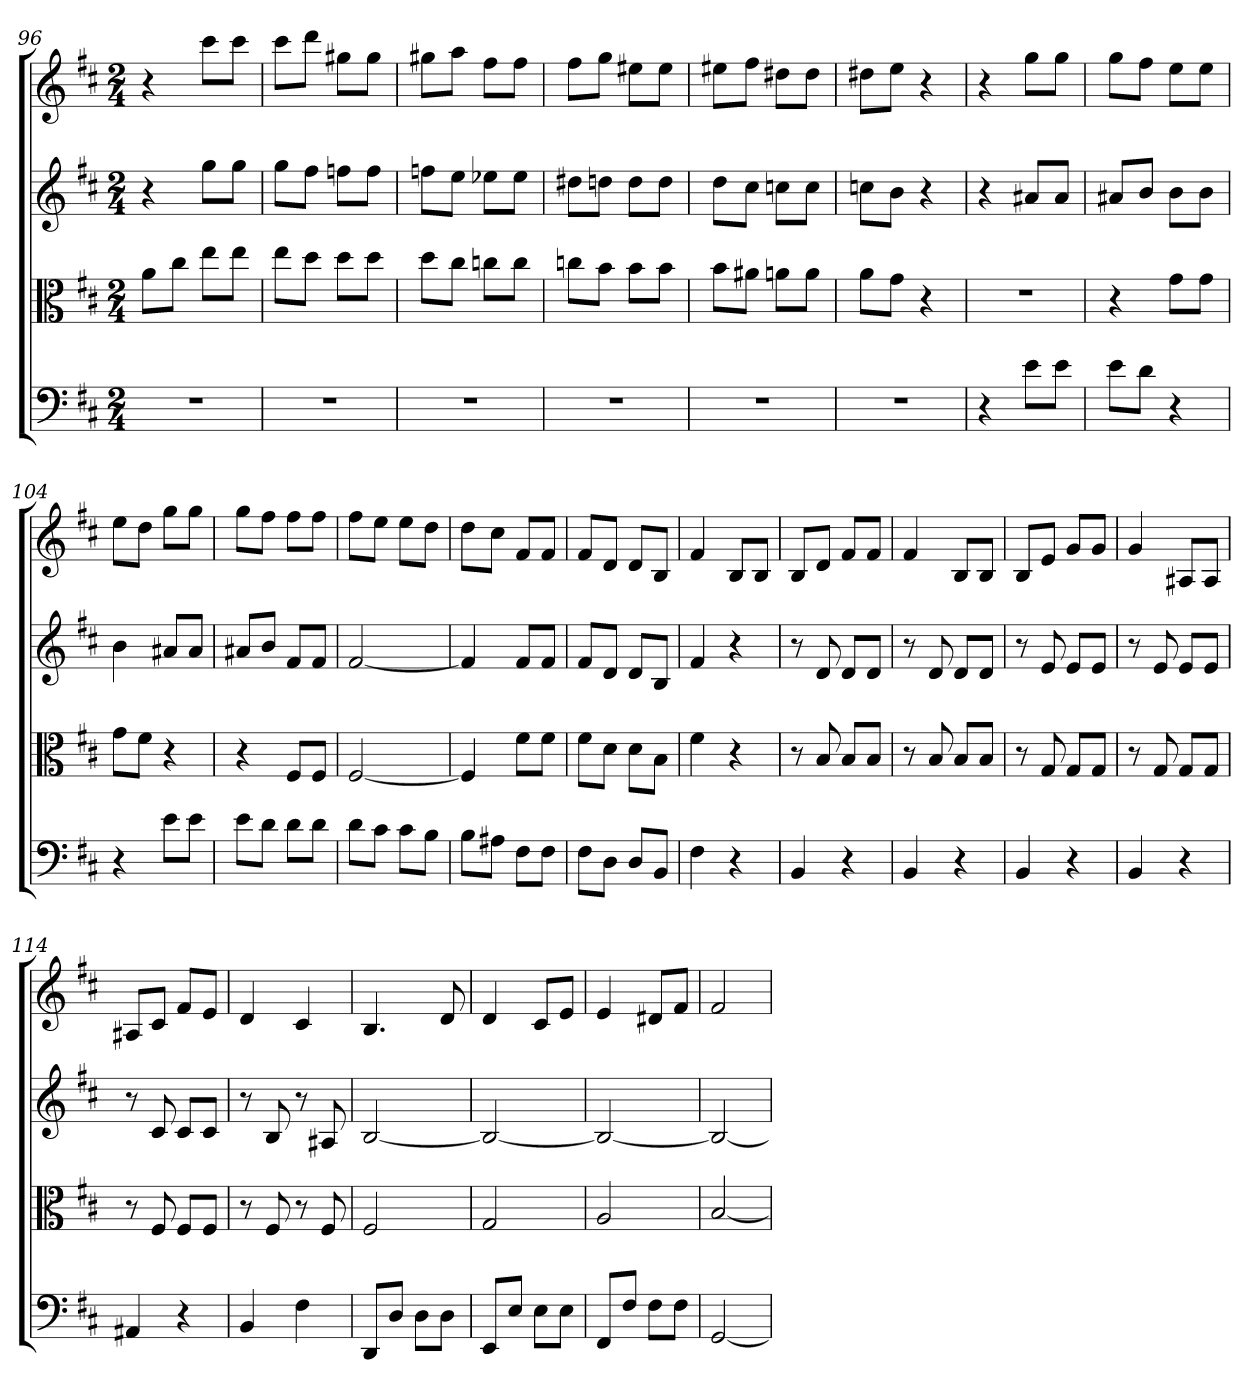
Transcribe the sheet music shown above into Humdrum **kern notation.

**kern	**kern	**kern	**kern
*part4	*part3	*part2	*part1
*staff4	*staff3	*staff2	*staff1
*clefF4	*clefC3	*	*
*k[f#c#]	*k[f#c#]	*k[f#c#]	*k[f#c#]
*b:	*b:	*b:	*b:
*M2/4	*M2/4	*M2/4	*M2/4
=96	=96	=96	=96
2r	8a\L	4r	4r
.	8cc#\J	.	.
.	8ee\L	8ggL	8ccc#L
.	8ee\J	8ggJ	8ccc#J
=97	=97	=97	=97
2r	8ee\L	8ggL	8ccc#L
.	8dd\J	8ff#J	8dddJ
.	8dd\L	8ffnL	8gg#XL
.	8dd\J	8ffJ	8gg#J
=98	=98	=98	=98
2r	8dd\L	8ffnL	8gg#XL
.	8cc#\J	8eeJ	8aaJ
.	8ccn\L	8ee-XL	8ff#L
.	8cc\J	8ee-J	8ff#J
=99	=99	=99	=99
2r	8ccn\L	8dd#XL	8ff#L
.	8b\J	8ddnJ	8ggJ
.	8b\L	8ddL	8ee#XL
.	8b\J	8ddJ	8ee#J
=100	=100	=100	=100
2r	8b\L	8ddL	8ee#XL
.	8a#X\J	8cc#J	8ff#J
.	8an\L	8ccnL	8dd#XL
.	8a\J	8ccJ	8dd#J
=101	=101	=101	=101
2r	8a\L	8ccnL	8dd#XL
.	8g\J	8bJ	8eeJ
.	4r	4r	4r
=102	=102	=102	=102
4r	2r	4r	4r
8e\L	.	8a#XL	8ggL
8e\J	.	8a#J	8ggJ
=103	=103	=103	=103
8e\L	4r	8a#XL	8ggL
8d\J	.	8bJ	8ff#J
4r	8g\L	8bL	8eeL
.	8g\J	8bJ	8eeJ
=104	=104	=104	=104
4r	8g\L	4b	8eeL
.	8f#\J	.	8ddJ
8e\L	4r	8a#XL	8ggL
8e\J	.	8a#J	8ggJ
=105	=105	=105	=105
8e\L	4r	8a#XL	8ggL
8d\J	.	8bJ	8ff#J
8d\L	8F#/L	8f#L	8ff#L
8d\J	8F#/J	8f#J	8ff#J
=106	=106	=106	=106
8d\L	[2F#	[2f#	8ff#L
8c#\J	.	.	8eeJ
8c#\L	.	.	8eeL
8B\J	.	.	8ddJ
=107	=107	=107	=107
8B\L	4F#]	4f#]	8ddL
8A#X\J	.	.	8cc#J
8F#\L	8f#\L	8f#L	8f#L
8F#\J	8f#\J	8f#J	8f#J
=108	=108	=108	=108
8F#\L	8f#\L	8f#L	8f#L
8D\J	8d\J	8dJ	8dJ
8D/L	8d\L	8dL	8dL
8BB/J	8B\J	8BJ	8BJ
=109	=109	=109	=109
4F#	4f#	4f#	4f#
4r	4r	4r	8BL
.	.	.	8BJ
=110	=110	=110	=110
4BB	8r	8r	8BL
.	8B	8d	8dJ
4r	8B/L	8dL	8f#L
.	8B/J	8dJ	8f#J
=111	=111	=111	=111
4BB	8r	8r	4f#
.	8B	8d	.
4r	8B/L	8dL	8BL
.	8B/J	8dJ	8BJ
=112	=112	=112	=112
4BB	8r	8r	8BL
.	8G	8e	8eJ
4r	8G/L	8eL	8gL
.	8G/J	8eJ	8gJ
=113	=113	=113	=113
4BB	8r	8r	4g
.	8G	8e	.
4r	8G/L	8eL	8A#XL
.	8G/J	8eJ	8A#J
=114	=114	=114	=114
4AA#X	8r	8r	8A#XL
.	8F#	8c#	8c#J
4r	8F#/L	8c#L	8f#L
.	8F#/J	8c#J	8eJ
=115	=115	=115	=115
4BB	8r	8r	4d
.	8F#	8B	.
4F#	8r	8r	4c#
.	8F#	8A#X	.
=116	=116	=116	=116
8DD/L	2F#	[2B	4.B
8D/J	.	.	.
8D\L	.	.	.
8D\J	.	.	8d
=117	=117	=117	=117
8EE/L	2G	2B_	4d
8E/J	.	.	.
8E\L	.	.	8c#L
8E\J	.	.	8eJ
=118	=118	=118	=118
8FF#/L	2A	2B_	4e
8F#/J	.	.	.
8F#\L	.	.	8d#XL
8F#\J	.	.	8f#J
=119	=119	=119	=119
[2GG	[2B	2B_	2f#
=	=	=	=
*-	*-	*-	*-
